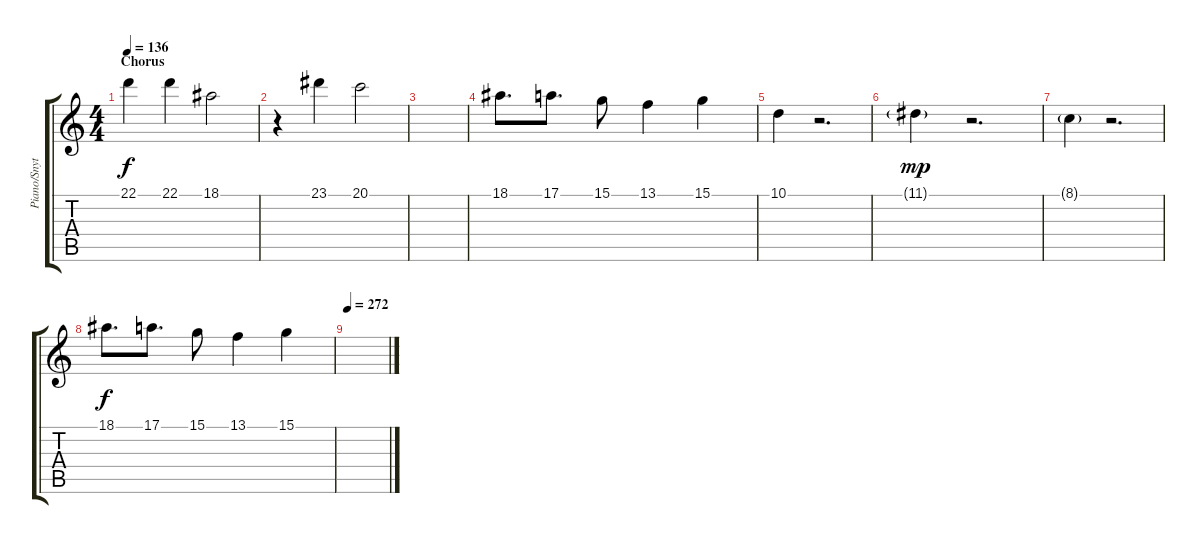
\track ("Piano/Snyth" "Piano/Snyt") {instrument electricgrandpiano}
\staff {score tabs}
\tuning (E4 B3 G3 D3 A2 E2) {hide}
\ts (4 4)
\section ("" "Chorus")
\tempo 136
\clef g2
\ks c
22.1.4{dy f instrument electricgrandpiano} 22.1.4 18.1.2 |
r.4 23.1.4{volume 3} 20.1.2 |
|
18.1.8{d volume 13 balance 3} 17.1.8{d} 15.1.8 13.1.4 15.1.4 |
10.1.4 r.2{d} |
11.1{g}.4{dy mp} r.2{d} |
8.1{g}.4 r.2{d} |
18.1.8{d dy f} 17.1.8{d} 15.1.8 13.1.4 15.1.4 |
\tempo 272
